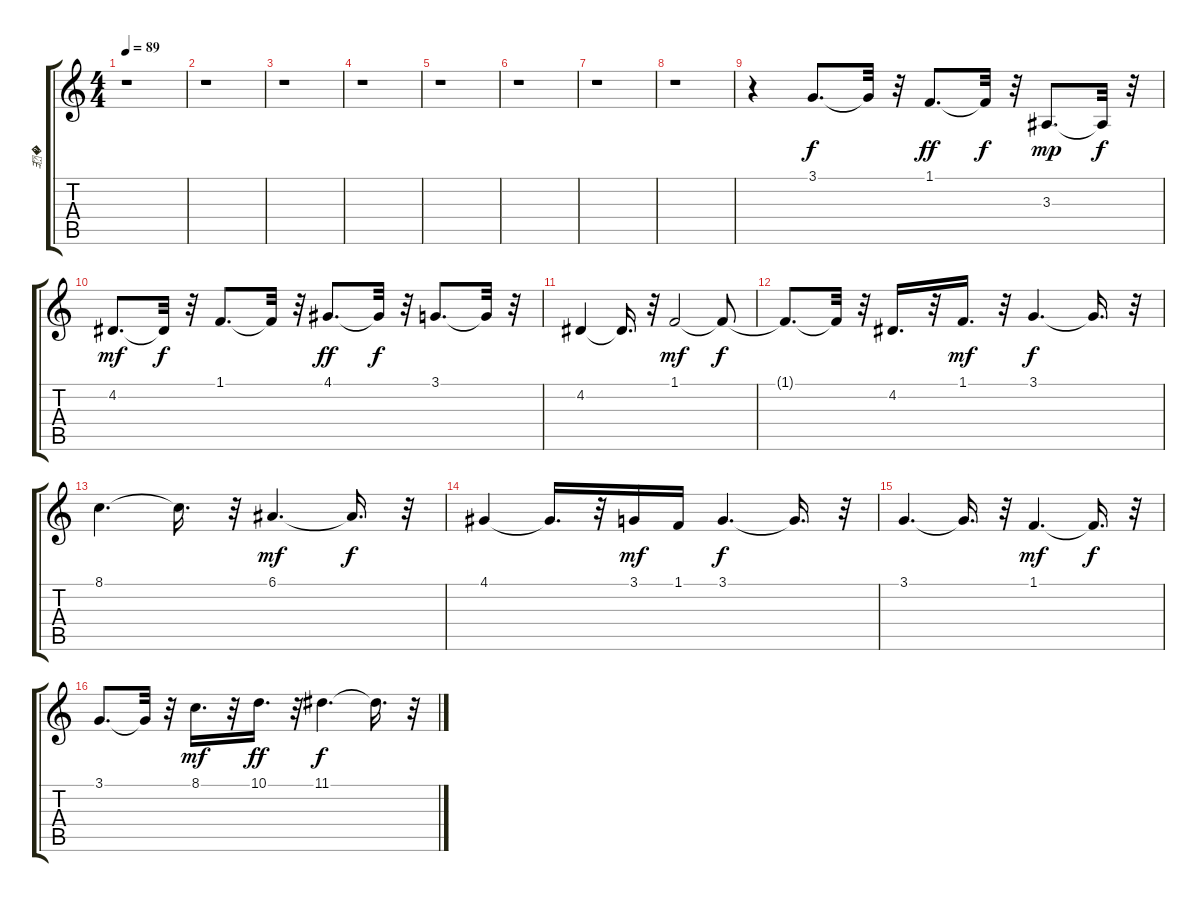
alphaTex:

\track ("ﾖ�" "ﾖ�") {instrument stringensemble1}
\staff {score tabs}
\tuning (E4 B3 G3 D3 A2 E2) {hide}
\ts (4 4)
\tempo 89
\clef g2
\ks c
r.1{dy ff} |
r.1 |
r.1 |
r.1 |
r.1 |
r.1 |
r.1 |
r.1 |
r.4 3.1.8{d dy f} 3.1{t}.32 r.32 1.1.8{d dy ff} 1.1{t}.32{dy f} r.32 3.3.8{d dy mp} 3.3{t}.32{dy f} r.32 |
4.2.8{d dy mf} 4.2{t}.32{dy f} r.32 1.1.8{d} 1.1{t}.32 r.32 4.1.8{d dy ff} 4.1{t}.32{dy f} r.32 3.1.8{d} 3.1{t}.32 r.32 |
4.2.4 4.2{t}.16{d} r.32 1.1.2{dy mf} 1.1{t}.8{dy f} |
1.1{t}.8{d} 1.1{t}.32 r.32 4.2.16{d} r.32 1.1.16{d dy mf} r.32 3.1.4{d dy f} 3.1{t}.16{d} r.32 |
8.1.4{d} 8.1{t}.16{d} r.32 6.1.4{d dy mf} 6.1{t}.16{d dy f} r.32 |
4.1.4 4.1{t}.16{d} r.32 3.1.16{dy mf} 1.1.16 3.1.4{d dy f} 3.1{t}.16{d} r.32 |
3.1.4{d} 3.1{t}.16{d} r.32 1.1.4{d dy mf} 1.1{t}.16{d dy f} r.32 |
3.1.8{d} 3.1{t}.32 r.32 8.1.16{d dy mf} r.32 10.1.16{d dy ff} r.32 11.1.4{d dy f} 11.1{t}.16{d} r.32
